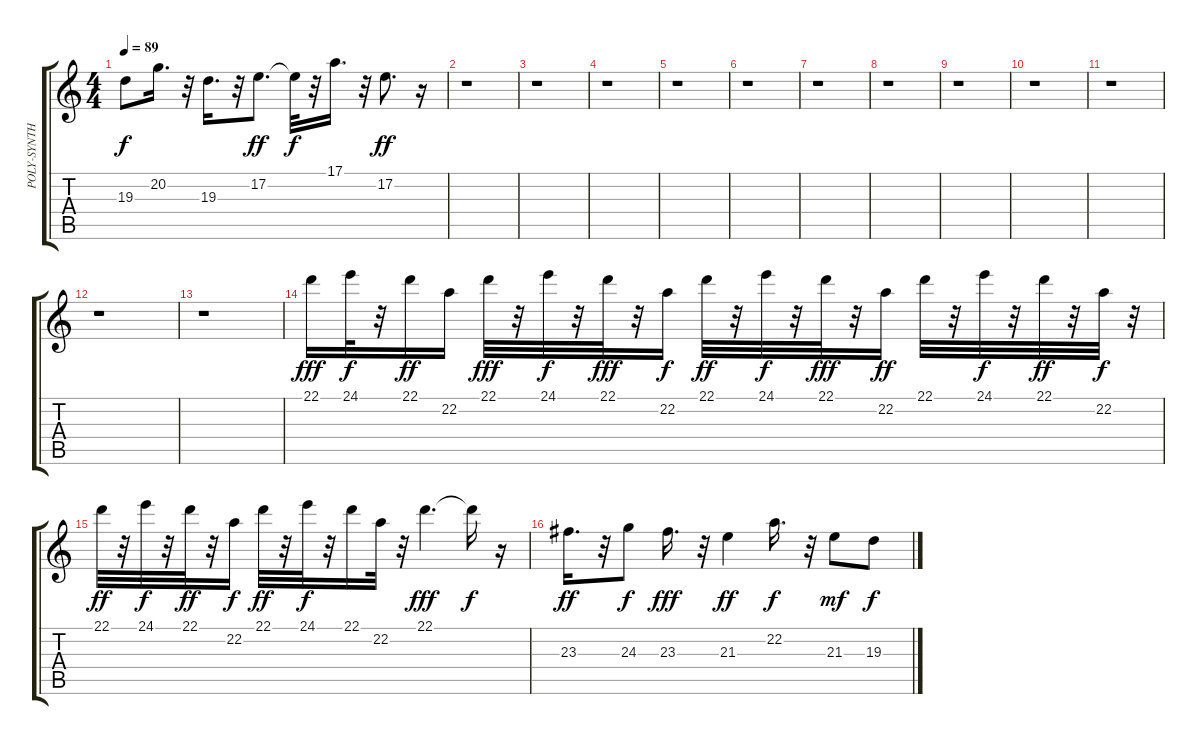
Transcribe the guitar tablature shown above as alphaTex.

\track ("POLY-SYNTH" "POLY-SYNTH") {instrument pad3polysynth}
\staff {score tabs}
\tuning (E4 B3 G3 D3 A2 E2) {hide}
\ts (4 4)
\tempo 89
\clef g2
\ks c
19.3{t}.8{dy f} 20.2.16{d} r.32 19.3.16{d} r.32 17.2.8{d dy ff} 17.2{t}.32{dy f} r.32 17.1.16{d} r.32 17.2.8{d dy ff} r.16 |
r.1 |
r.1 |
r.1 |
r.1 |
r.1 |
r.1 |
r.1 |
r.1 |
r.1 |
r.1 |
r.1 |
r.1 |
22.1.16{dy fff} 24.1.32{dy f} r.32 22.1.16{dy ff} 22.2.16 22.1.32{dy fff} r.32 24.1.32{dy f} r.32 22.1.32{dy fff} r.32 22.2.16{dy f} 22.1.32{dy ff} r.32 24.1.32{dy f} r.32 22.1.32{dy fff} r.32 22.2.16{dy ff} 22.1.32 r.32 24.1.32{dy f} r.32 22.1.32{dy ff} r.32 22.2.32{dy f} r.32 |
22.1.32{dy ff} r.32 24.1.32{dy f} r.32 22.1.32{dy ff} r.32 22.2.16{dy f} 22.1.32{dy ff} r.32 24.1.32{dy f} r.32 22.1.16 22.2.32 r.32 22.1.4{d dy fff} 22.1{t}.16{dy f} r.16 |
23.3.16{d dy ff} r.32 24.3.8{dy f} 23.3.16{d dy fff} r.32 21.3.4{dy ff} 22.2.16{d dy f} r.32 21.3.8{dy mf} 19.3.8{dy f}
